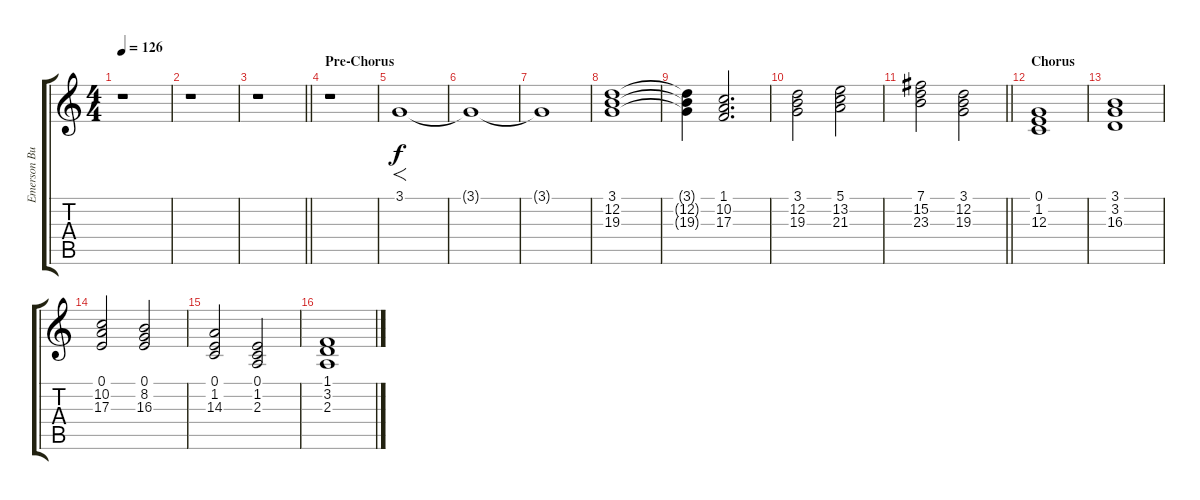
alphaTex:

\track ("Emerson Burton (Keyboard)" "Emerson Bu") {instrument stringensemble1}
\staff {score tabs}
\tuning (E4 B3 G3 D3 A2 E2) {hide}
\ts (4 4)
\tempo 126
\clef g2
\ks c
r.1{dy mf} |
r.1 |
\barLineRight lightlight
r.1 |
\section ("" "Pre-Chorus")
r.1 |
3.1.1{f dy f} |
3.1{t}.1 |
3.1{t}.1 |
(3.1 12.2 19.3).1 |
(3.1{t} 12.2{t} 19.3{t}).4 (1.1 10.2 17.3).2{d} |
(3.1 12.2 19.3).2 (5.1 13.2 21.3).2 |
\barLineRight lightlight
(7.1 15.2 23.3).2 (3.1 12.2 19.3).2 |
\section ("" "Chorus")
(0.1 1.2 12.3).1 |
(3.1 3.2 16.3).1 |
(0.1 10.2 17.3).2 (0.1 8.2 16.3).2 |
(0.1 1.2 14.3).2 (0.1 1.2 2.3).2 |
(1.1 3.2 2.3).1
